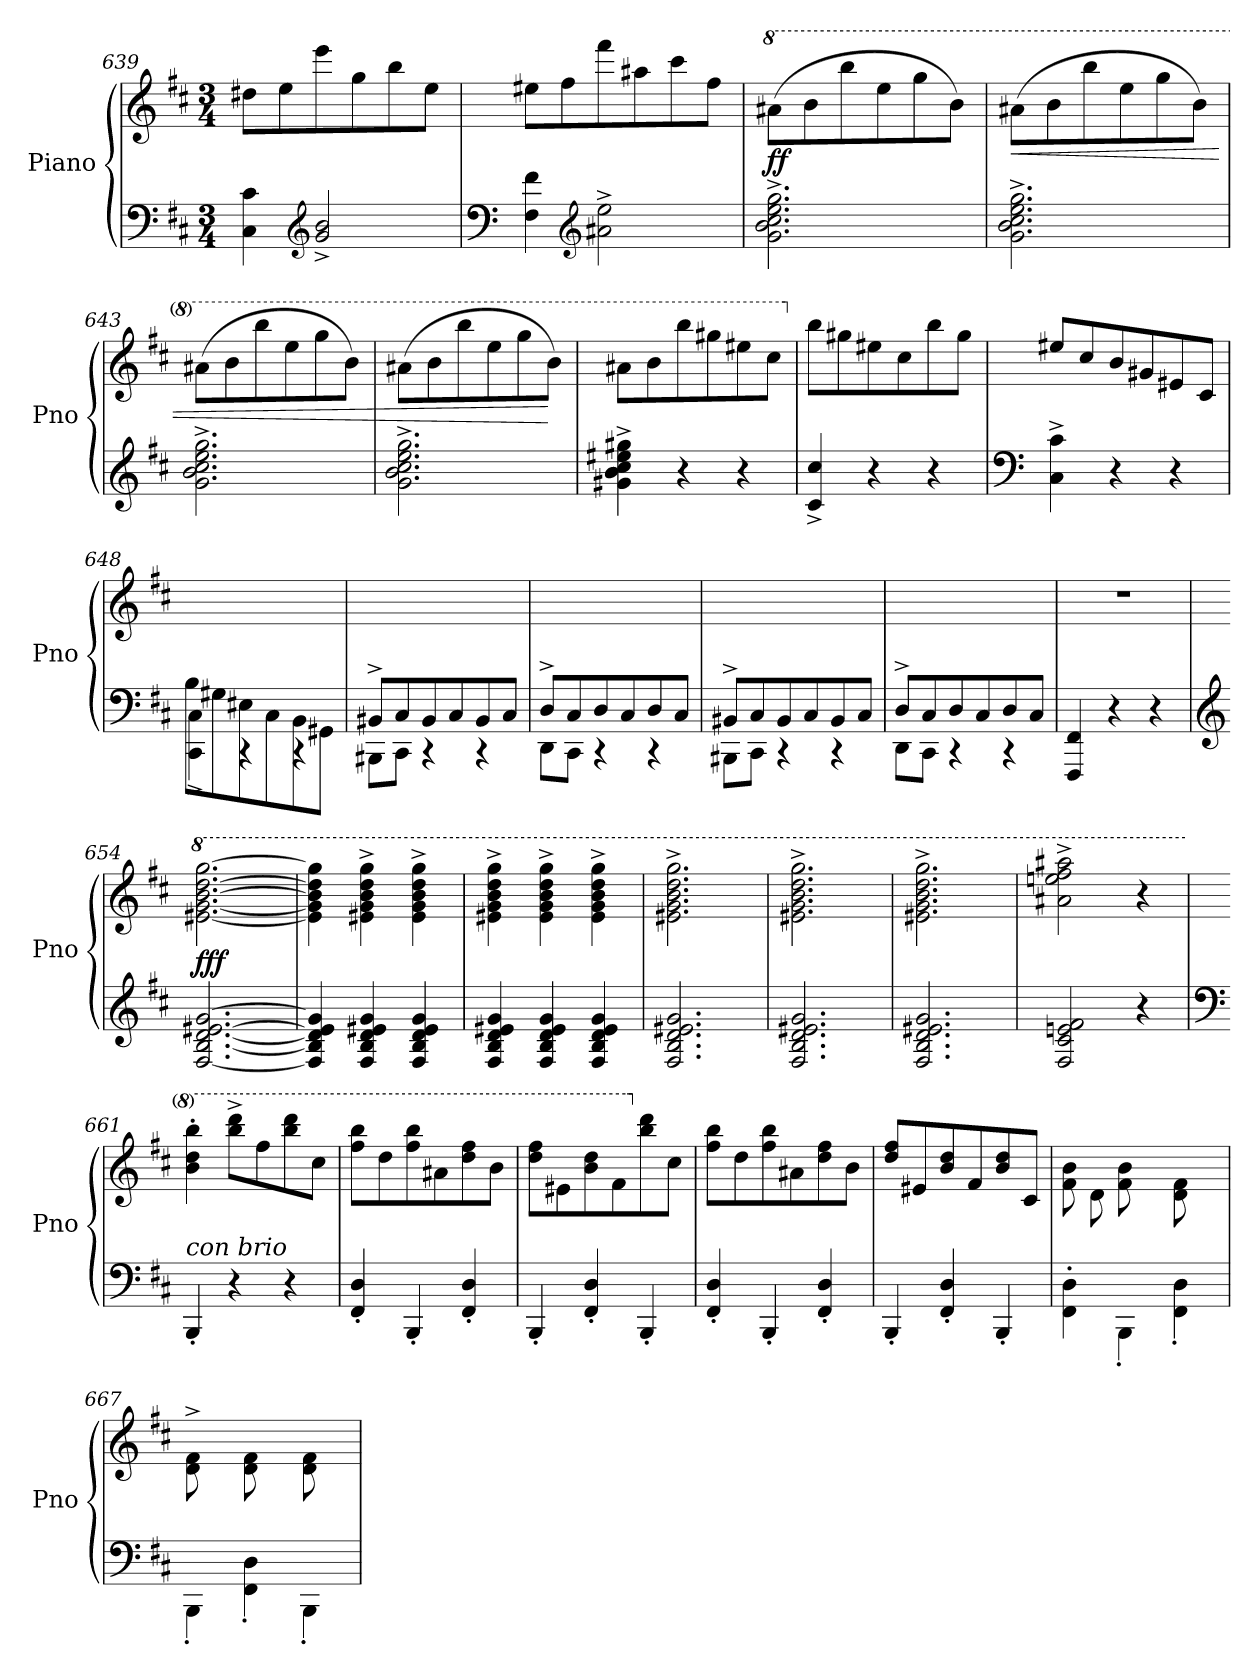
**kern	**kern	**dynam
*part1	*part1	*part1
*staff2	*staff1	*staff1/2
*I"Piano	*	*
*I'Pno	*	*
*clefF4	*clefG2	*
*k[f#c#]	*k[f#c#]	*
*M3/4	*M3/4	*
=639	=639	=639
4C#\ 4c#\	8dd#X\L	.
.	8ee\	.
*clefG2	*	*
2g/^ 2b/^	8eee\	.
.	8gg\	.
.	8bb\	.
.	8ee\J	.
=640	=640	=640
*clefF4	*	*
4F#\ 4f#\	8ee#X\L	.
.	8ff#\	.
*clefG2	*	*
2a#X\^ 2ee\^	8fff#\	.
.	8aa#X\	.
.	8ccc#\	.
.	8ff#\J	.
=641	=641	=641
*	*8va	*
!	!	!LO:DY:a=2
2.g\^ 2.b\^ 2.cc#\^ 2.ee\^ 2.gg\^	(8aa#X\L	ff
.	8bb\	.
.	8bbb\	.
.	8eee\	.
.	8ggg\	.
.	8bb\J)	.
!!LO:LB:g=z
=642	=642	=642
!	!	!LO:HP:b
2.g\^ 2.b\^ 2.cc#\^ 2.ee\^ 2.gg\^	(8aa#X\L	<
.	8bb\	.
.	8bbb\	.
.	8eee\	.
.	8ggg\	.
.	8bb\J)	.
=643	=643	=643
2.g\^ 2.b\^ 2.cc#\^ 2.ee\^ 2.gg\^	(8aa#X\L	.
.	8bb\	.
.	8bbb\	.
.	8eee\	.
.	8ggg\	.
.	8bb\J)	.
=644	=644	=644
2.g\^ 2.b\^ 2.cc#\^ 2.ee\^ 2.gg\^	(8aa#X\L	.
.	8bb\	.
.	8bbb\	.
.	8eee\	.
.	8ggg\	.
.	8bb\J)	[
=645	=645	=645
4g#X\^ 4b\^ 4cc#\^ 4ee#X\^ 4gg#X\^	(8aa#X\L	.
.	8bb\	.
4r	8bbb\	.
.	8ggg#X\	.
4r	8eee#X\	.
.	8ccc#\J	.
=646	=646	=646
*	*X8va	*
4c#/^ 4cc#/^	8bb\L	.
.	8gg#X\	.
4r	8ee#X\	.
.	8cc#\	.
4r	8bb\	.
.	8gg#\J	.
=647	=647	=647
*clefF4	*	*
4C#\^ 4c#\^	8ee#X/L	.
.	8cc#/	.
4r	8b/	.
.	8g#X/	.
4r	8e#X/	.
.	8c#/J	.
!!LO:LB:g=z
=648	=648	=648
*^	*	*
8B\L	4CC#\^ 4C#\^	2.ryy	.
8G#X\	.	.	.
8E#X\	4rCC	.	.
8C#\	.	.	.
8BB\	4rCC	.	.
8GG#X\J)	.	.	.
=649	=649	=649	=649
8BB#X^/L	8BBB#X\L	2.ryy	.
8C#/	8CC#\J	.	.
8BB#/	4rCC	.	.
8C#/	.	.	.
8BB#/	4rCC	.	.
8C#/J	.	.	.
=650	=650	=650	=650
8D^/L	8DD\L	2.ryy	.
8C#/	8CC#\J	.	.
8D/	4rCC	.	.
8C#/	.	.	.
8D/	4rCC	.	.
8C#/J	.	.	.
=651	=651	=651	=651
8BB#X^/L	8BBB#X\L	2.ryy	.
8C#/	8CC#\J	.	.
8BB#/	4rCC	.	.
8C#/	.	.	.
8BB#/	4rCC	.	.
8C#/J	.	.	.
=652	=652	=652	=652
8D^/L	8DD\L	2.ryy	.
8C#/	8CC#\J	.	.
8D/	4rCC	.	.
8C#/	.	.	.
8D/	4rCC	.	.
8C#/J	.	.	.
*v	*v	*	*
=653	=653	=653
4FFF#/ 4FF#/	2.r	.
4r	.	.
4r	.	.
=654	=654	=654
*clefG2	*	*
*	*8va	*
!	!	!LO:DY:b
[2.F#/ [2.B/ [2.d/ [2.e#X/ [2.g/	[2.ee#X\ [2.gg\ [2.bb\ [2.ddd\ [2.ggg\	fff
!!LO:PB:g=z
=655	=655	=655
4F#/] 4B/] 4d/] 4e#/] 4g/]	4ee#\] 4gg\] 4bb\] 4ddd\] 4ggg\]	.
4F#/ 4B/ 4d/ 4e#X/ 4g/	4ee#X\^ 4gg\^ 4bb\^ 4ddd\^ 4ggg\^	.
4F#/ 4B/ 4d/ 4e#/ 4g/	4ee#\^ 4gg\^ 4bb\^ 4ddd\^ 4ggg\^	.
=656	=656	=656
4F#/ 4B/ 4d/ 4e#X/ 4g/	4ee#X\^ 4gg\^ 4bb\^ 4ddd\^ 4ggg\^	.
4F#/ 4B/ 4d/ 4e#/ 4g/	4ee#\^ 4gg\^ 4bb\^ 4ddd\^ 4ggg\^	.
4F#/ 4B/ 4d/ 4e#/ 4g/	4ee#\^ 4gg\^ 4bb\^ 4ddd\^ 4ggg\^	.
=657	=657	=657
2.F#/ 2.B/ 2.d/ 2.e#X/ 2.g/	2.ee#X\^ 2.gg\^ 2.bb\^ 2.ddd\^ 2.ggg\^	.
=658	=658	=658
2.F#/ 2.B/ 2.d/ 2.e#X/ 2.g/	2.ee#X\^ 2.gg\^ 2.bb\^ 2.ddd\^ 2.ggg\^	.
=659	=659	=659
2.F#/ 2.B/ 2.d/ 2.e#X/ 2.g/	2.ee#X\^ 2.gg\^ 2.bb\^ 2.ddd\^ 2.ggg\^	.
=660	=660	=660
2F#/ 2c#/ 2en/ 2f#/	2aa#X\^ 2eeen\^ 2fff#\^ 2aaa#X\^	.
4r	4r	.
=661	=661	=661
*clefF4	*	*
!LO:TX:a:i:t=con brio	!	!
4BBB'/	4bb\' 4ddd\' 4bbb\'	.
4r	8bbb\^ 8dddd\^L	.
.	8fff#\	.
4r	8bbb\ 8dddd\	.
.	8ccc#\J	.
=662	=662	=662
4FF#/' 4D/'	8fff#\ 8bbb\L	.
.	8ddd\	.
4BBB'/	8fff#\ 8bbb\	.
.	8aa#X\	.
4FF#/' 4D/'	8ddd\ 8fff#\	.
.	8bb\J	.
!!LO:LB:g=z
=663	=663	=663
4BBB'/	8ddd\ 8fff#\L	.
.	8ee#X\	.
4FF#/' 4D/'	8bb\ 8ddd\	.
.	8ff#\	.
*	*X8va	*
4BBB'/	8bb\ 8ddd\	.
.	8cc#\J	.
=664	=664	=664
4FF#/' 4D/'	8ff#\ 8bb\L	.
.	8dd\	.
4BBB'/	8ff#\ 8bb\	.
.	8a#X\	.
4FF#/' 4D/'	8dd\ 8ff#\	.
.	8b\J	.
=665	=665	=665
4BBB'/	8dd/ 8ff#/L	.
.	8e#X/	.
4FF#/' 4D/'	8b/ 8dd/	.
.	8f#/	.
4BBB'/	8b/ 8dd/	.
.	8c#/J	.
=666	=666	=666
*^	*	*
4.ryy	4FF#\' 4D\'	8f#\ 8b\L	.
.	.	8d\	.
.	4BBB'\	8f#\ 8b\	.
8A#X/	.	8ryy	.
8ryy	4FF#\' 4D\'	8d\ 8f#\	.
8B/J	.	8ryy	.
=667	=667	=667	=667
8ryy	4BBB'\	8d\^ 8f#\^L	.
8B/	.	8ryy	.
8ryy	4FF#\' 4D\'	8d\ 8f#\	.
8E#X/	.	8ryy	.
8ryy	4BBB'\	8d\ 8f#\	.
8F#/J	.	8ryy	.
*v	*v	*	*
=	=	=
*-	*-	*-
